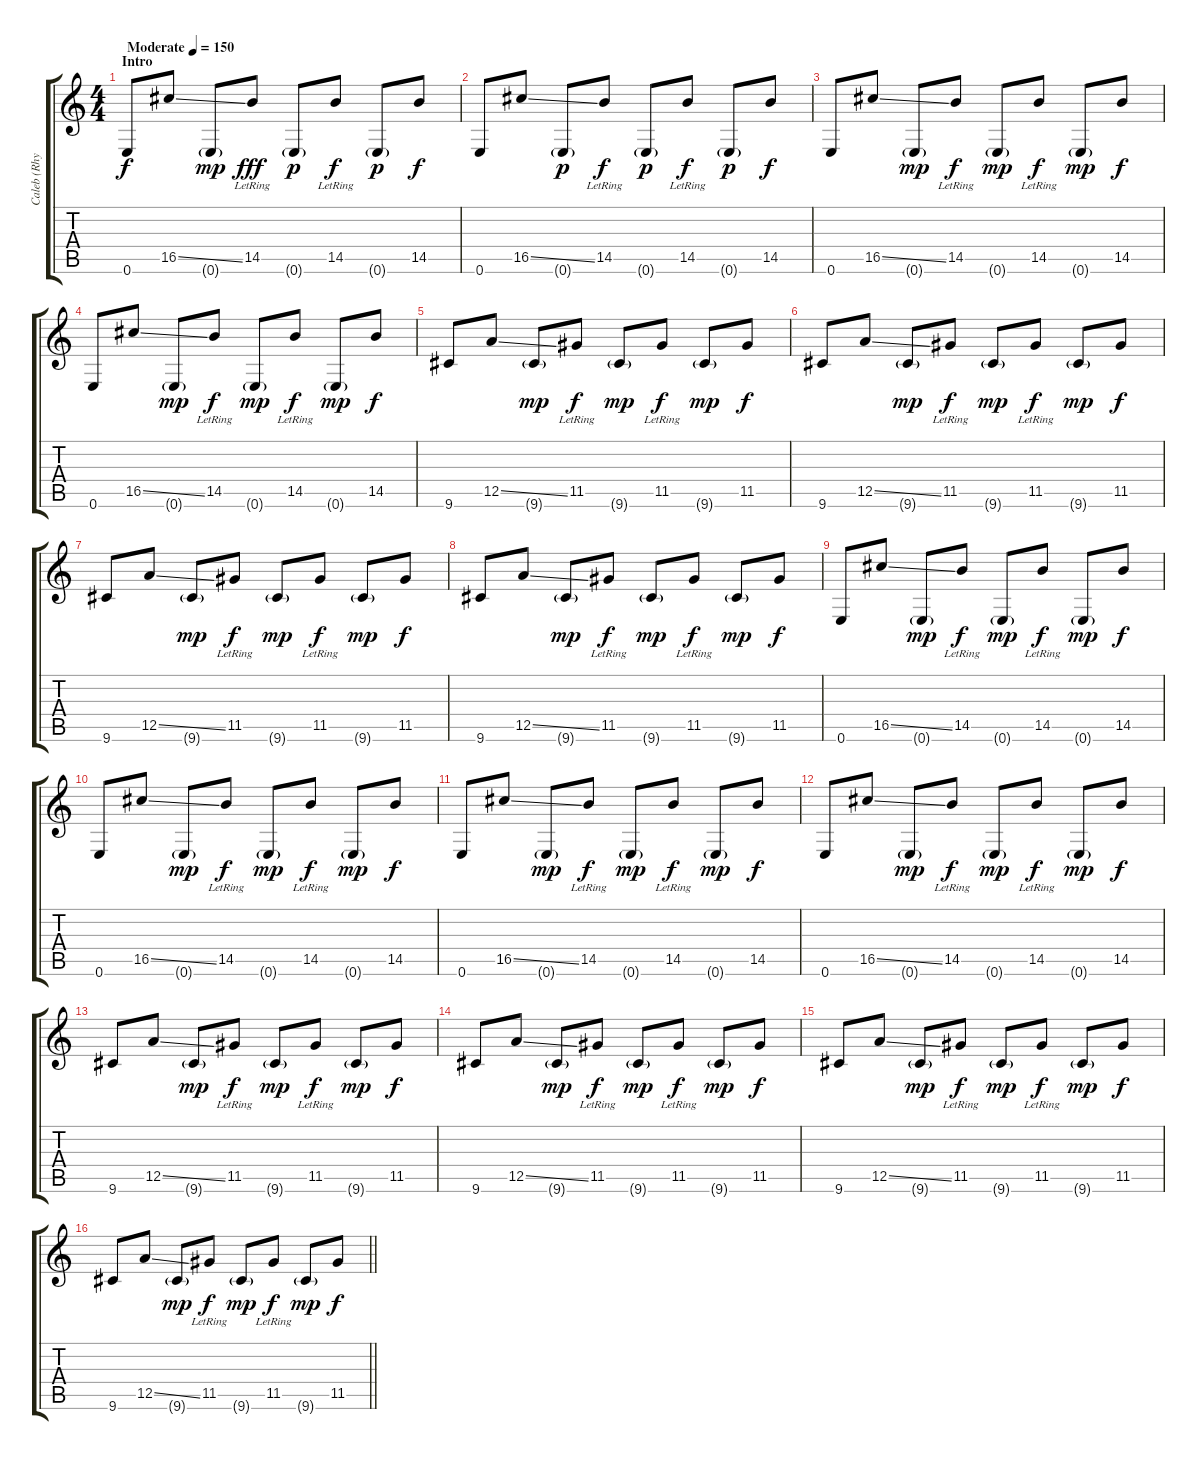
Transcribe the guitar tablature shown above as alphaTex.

\track ("Caleb (Rhythm)" "Caleb (Rhy") {instrument overdrivenguitar}
\staff {score tabs}
\tuning (E4 B3 G3 D3 A2 E2) {hide}
\ts (4 4)
\section ("" "Intro")
\tempo (150 "Moderate")
\clef g2
\ks c
0.6.8{dy f instrument overdrivenguitar} 16.5{ss}.8 0.6{g}.8{dy mp} 14.5{lr}.8{dy fff} 0.6{g}.8{dy p} 14.5{lr}.8{dy f} 0.6{g}.8{dy p} 14.5.8{dy f} |
0.6.8 16.5{ss}.8 0.6{g}.8{dy p} 14.5{lr}.8{dy f} 0.6{g}.8{dy p} 14.5{lr}.8{dy f} 0.6{g}.8{dy p} 14.5.8{dy f} |
0.6.8 16.5{ss}.8 0.6{g}.8{dy mp} 14.5{lr}.8{dy f} 0.6{g}.8{dy mp} 14.5{lr}.8{dy f} 0.6{g}.8{dy mp} 14.5.8{dy f} |
0.6.8 16.5{ss}.8 0.6{g}.8{dy mp} 14.5{lr}.8{dy f} 0.6{g}.8{dy mp} 14.5{lr}.8{dy f} 0.6{g}.8{dy mp} 14.5.8{dy f} |
9.6.8 12.5{ss}.8 9.6{g}.8{dy mp} 11.5{lr}.8{dy f} 9.6{g}.8{dy mp} 11.5{lr}.8{dy f} 9.6{g}.8{dy mp} 11.5.8{dy f} |
9.6.8 12.5{ss}.8 9.6{g}.8{dy mp} 11.5{lr}.8{dy f} 9.6{g}.8{dy mp} 11.5{lr}.8{dy f} 9.6{g}.8{dy mp} 11.5.8{dy f} |
9.6.8 12.5{ss}.8 9.6{g}.8{dy mp} 11.5{lr}.8{dy f} 9.6{g}.8{dy mp} 11.5{lr}.8{dy f} 9.6{g}.8{dy mp} 11.5.8{dy f} |
9.6.8 12.5{ss}.8 9.6{g}.8{dy mp} 11.5{lr}.8{dy f} 9.6{g}.8{dy mp} 11.5{lr}.8{dy f} 9.6{g}.8{dy mp} 11.5.8{dy f} |
0.6.8 16.5{ss}.8 0.6{g}.8{dy mp} 14.5{lr}.8{dy f} 0.6{g}.8{dy mp} 14.5{lr}.8{dy f} 0.6{g}.8{dy mp} 14.5.8{dy f} |
0.6.8 16.5{ss}.8 0.6{g}.8{dy mp} 14.5{lr}.8{dy f} 0.6{g}.8{dy mp} 14.5{lr}.8{dy f} 0.6{g}.8{dy mp} 14.5.8{dy f} |
0.6.8 16.5{ss}.8 0.6{g}.8{dy mp} 14.5{lr}.8{dy f} 0.6{g}.8{dy mp} 14.5{lr}.8{dy f} 0.6{g}.8{dy mp} 14.5.8{dy f} |
0.6.8 16.5{ss}.8 0.6{g}.8{dy mp} 14.5{lr}.8{dy f} 0.6{g}.8{dy mp} 14.5{lr}.8{dy f} 0.6{g}.8{dy mp} 14.5.8{dy f} |
9.6.8 12.5{ss}.8 9.6{g}.8{dy mp} 11.5{lr}.8{dy f} 9.6{g}.8{dy mp} 11.5{lr}.8{dy f} 9.6{g}.8{dy mp} 11.5.8{dy f} |
9.6.8 12.5{ss}.8 9.6{g}.8{dy mp} 11.5{lr}.8{dy f} 9.6{g}.8{dy mp} 11.5{lr}.8{dy f} 9.6{g}.8{dy mp} 11.5.8{dy f} |
9.6.8 12.5{ss}.8 9.6{g}.8{dy mp} 11.5{lr}.8{dy f} 9.6{g}.8{dy mp} 11.5{lr}.8{dy f} 9.6{g}.8{dy mp} 11.5.8{dy f} |
\barLineRight lightlight
9.6.8 12.5{ss}.8 9.6{g}.8{dy mp} 11.5{lr}.8{dy f} 9.6{g}.8{dy mp} 11.5{lr}.8{dy f} 9.6{g}.8{dy mp} 11.5.8{dy f}
